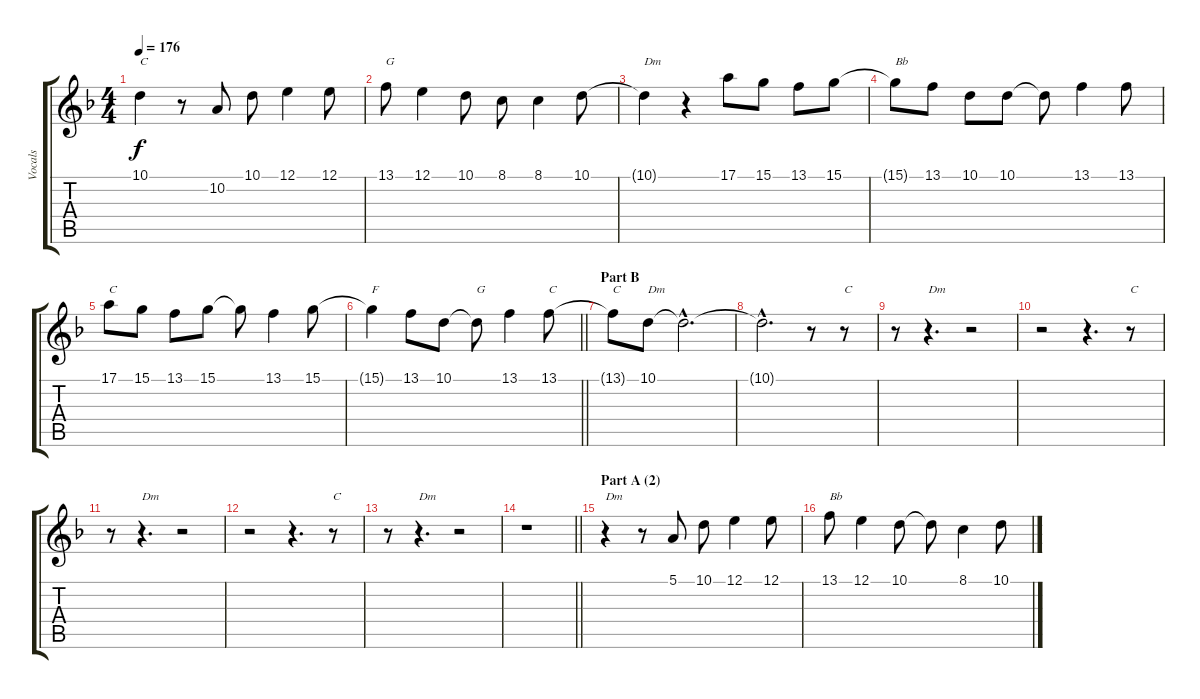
\track ("Vocals" "Vocals") {instrument trumpet}
\staff {score tabs}
\tuning (E4 B3 G3 D3 A2 E2) {hide}
\ts (4 4)
\tempo 176
\clef g2
\ks f
10.1{t}.4{txt "C" dy f} r.8 10.2.8 10.1.8 12.1.4 12.1.8 |
13.1.8{txt "G"} 12.1.4 10.1.8 8.1.8 8.1.4 10.1.8 |
10.1{t}.4{txt "Dm"} r.4 17.1.8 15.1.8 13.1.8 15.1.8 |
15.1{t}.8{txt "Bb"} 13.1.8 10.1.8 10.1.8 10.1{t}.8 13.1.4 13.1.8 |
17.1.8{txt "C"} 15.1.8 13.1.8 15.1.8 15.1{t}.8 13.1.4 15.1.8 |
\barLineRight lightlight
15.1{t}.4{txt "F"} 13.1.8 10.1.8 10.1{t}.8{txt "G"} 13.1.4 13.1.8{txt "C"} |
\section ("" "Part B")
13.1{t}.8{txt "C"} 10.1.8{txt "Dm"} 10.1{hac t}.2{d} |
10.1{hac t}.2{d} r.8 r.8{txt "C"} |
r.8 r.4{d txt "Dm"} r.2 |
r.2 r.4{d} r.8{txt "C"} |
r.8 r.4{d txt "Dm"} r.2 |
r.2 r.4{d} r.8{txt "C"} |
r.8 r.4{d txt "Dm"} r.2 |
\barLineRight lightlight
r.1 |
\section ("" "Part A (2)")
r.4{txt "Dm"} r.8 5.1.8 10.1.8 12.1.4 12.1.8 |
13.1.8{txt "Bb"} 12.1.4 10.1.8 10.1{t}.8 8.1.4 10.1.8
